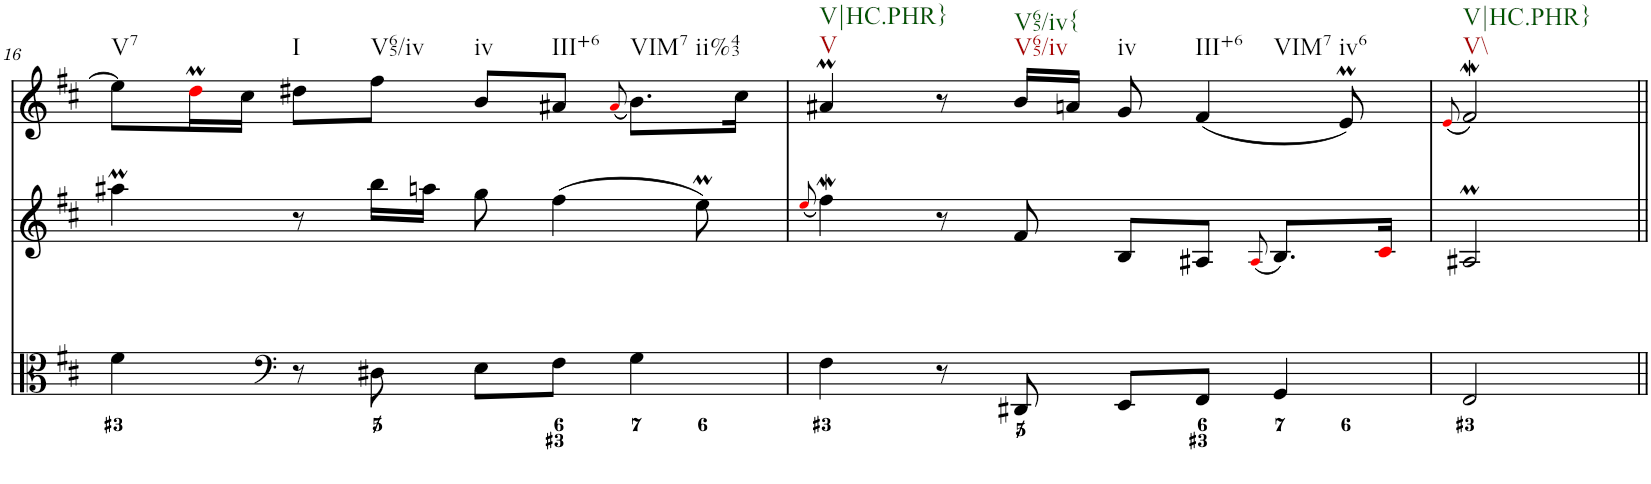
**kern	**kern	**kern
*part1	*part1	*part1
*staff3	*staff2	*staff1
*I"Piano	*	*
*I'Pno.	*	*
!!LO:PB:g=z
*clefC3	*clefG2	*clefG2
*k[f#c#]	*k[f#c#]	*k[f#c#]
*M4/4	*M4/4	*M4/4
*met(c)	*met(c)	*met(c)
=16	=16	=16
!	!	!LO:TX:b:t=V7
4f#\	4aa#Xm\	8ee\L]
.	.	16ddMi\L
.	.	16cc#\JJ
*clefF4	*	*
!	!	!LO:TX:b:t=I
8r	8r	8dd#X\L
!	!	!LO:TX:b:t=V65/iv
8D#X\	16bb\LL	8ff#\J
.	16aan\JJ	.
!	!	!LO:TX:b:t=iv
8E\L	8gg\	8b/L
!	!	!LO:TX:b:t=III+6
8F#\J	4ff#\	8a#X/J
.	.	(8qa#i/
!	!	!LO:TX:b:t=VIM7
!	!	!LO:TX:b:t=ii%43
4G\	.	8.b\L)
.	8eeM\	.
.	.	16cc#\Jk
=17	=17	=17
.	8qeei/	.
!	!	!LO:TX:b:t=V
!	!	!LO:TX:b:t=V|HC.PHR}
4F#\	4ff#W\	4a#Xm/
8r	8r	8r
!	!	!LO:TX:b:t=V65/iv
!	!	!LO:TX:b:t=V65/iv{
8DD#X/	8f#/	16b/LL
.	.	16an/JJ
!	!	!LO:TX:b:t=iv
8EE/L	8B/L	8g/
!	!	!LO:TX:b:t=III+6
!	!	!LO:TX:b:t=VIM7
8FF#/J	8A#X/J	(4f#/
.	8qA#i/	.
4GG/	8.B/L	.
!	!	!LO:TX:b:t=iv6
.	.	8eM/)
.	16c#i/Jk	.
=18	=18	=18
.	.	(8qei/
!	!	!LO:TX:b:t=V\\
!	!	!LO:TX:b:t=V|HC.PHR}
2FF#/	2A#Xm/	2f#W/)
=||	=||	=||
*-	*-	*-
